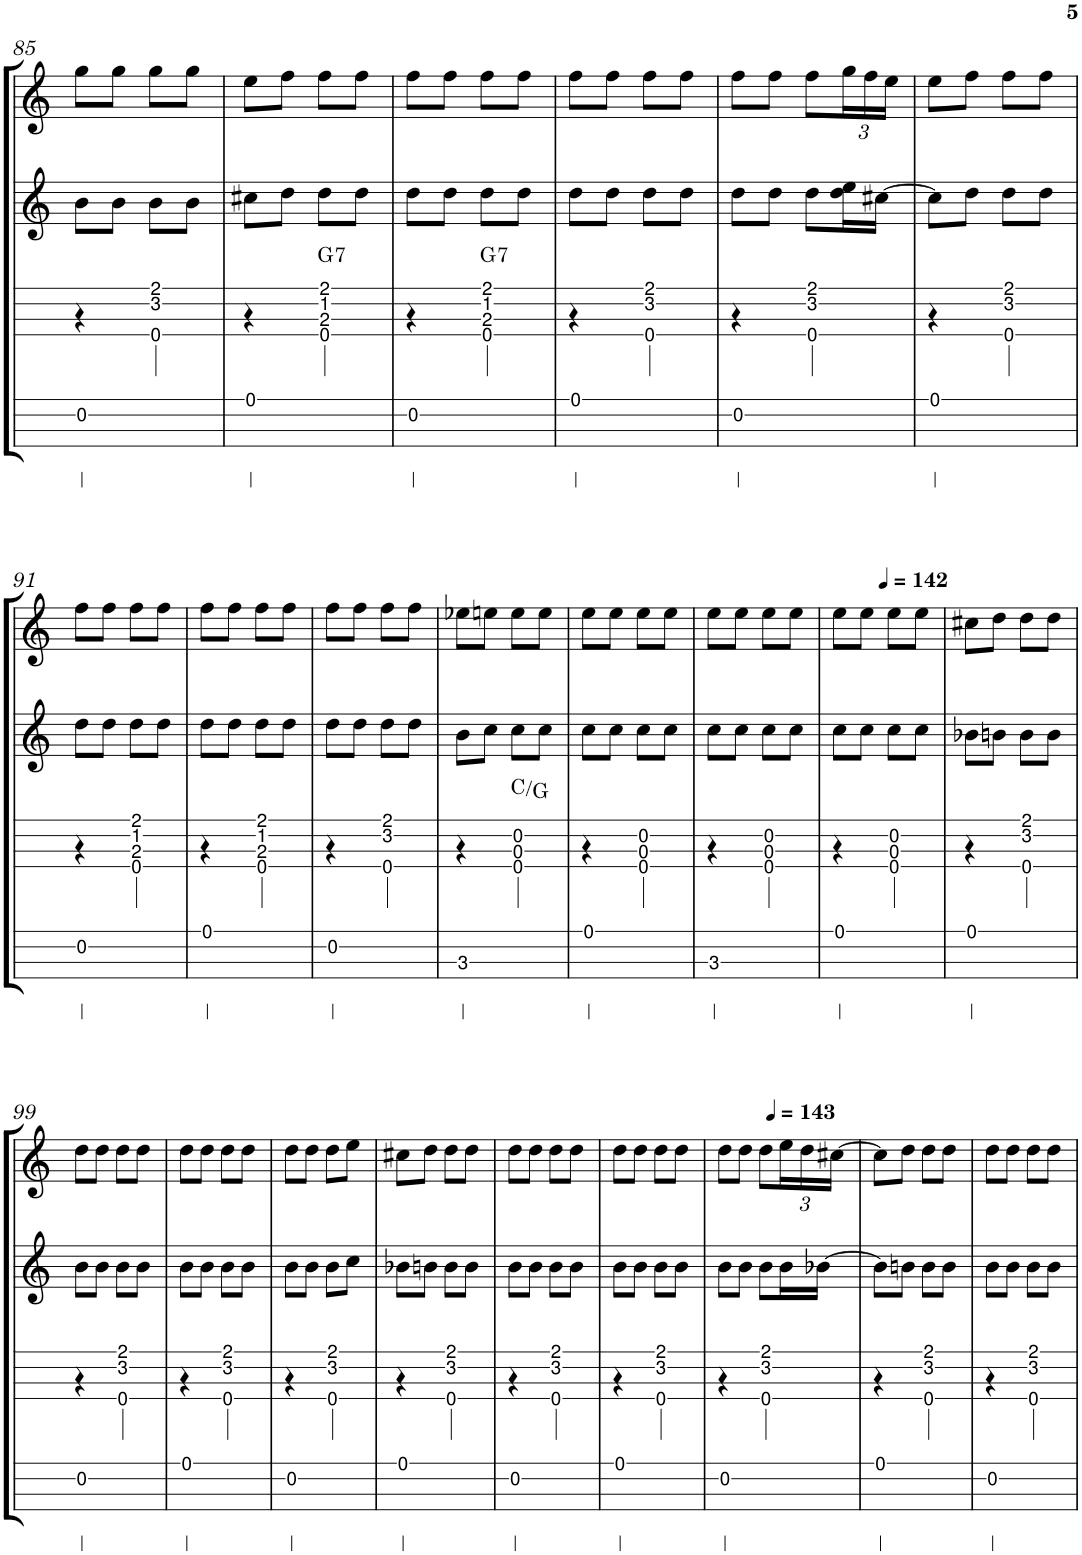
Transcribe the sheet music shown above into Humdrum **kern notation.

**kern	**kern	**harte	**kern	**kern
*part4	*part3	*part3	*part2	*part1
*staff4	*staff3	*	*staff2	*staff1
*I"Bass Guitar	*I"Ukulele	*	*I"Mandolin	*I"Mandolin
*	*	*	*I'Mdln	*I'Mdln
!!LO:PB:g=z
*	*	*	*clefG2	*clefG2
*k[]	*k[]	*	*k[]	*k[]
*M2/4	*M2/4	*	*M2/4	*M2/4
=85	=85	=85	=85	=85
2DD\	4r	.	8b\L	8gg\L
.	.	.	8b\J	8gg\J
.	4G\ 4g\ 4b\	.	8b\L	8gg\L
.	.	.	8b\J	8gg\J
=86	=86	=86	=86	=86
2GG\	4r	.	8cc#X\L	8ee\L
.	.	.	8dd\J	8ff\J
!	!	!LO:H:kt=7	!	!
.	4G\ 4d\ 4f\ 4b\	G:7	8dd\L	8ff\L
.	.	.	8dd\J	8ff\J
=87	=87	=87	=87	=87
2DD\	4r	.	8dd\L	8ff\L
.	.	.	8dd\J	8ff\J
!	!	!LO:H:kt=7	!	!
.	4G\ 4d\ 4f\ 4b\	G:7	8dd\L	8ff\L
.	.	.	8dd\J	8ff\J
=88	=88	=88	=88	=88
2GG\	4r	.	8dd\L	8ff\L
.	.	.	8dd\J	8ff\J
.	4G\ 4g\ 4b\	.	8dd\L	8ff\L
.	.	.	8dd\J	8ff\J
=89	=89	=89	=89	=89
2DD\	4r	.	8dd\L	8ff\L
.	.	.	8dd\J	8ff\J
.	4G\ 4g\ 4b\	.	8dd\L	8ff\L
*	*	*	*	*Xbrackettup
.	.	.	16dd\ 16ee\L	24gg\L
.	.	.	.	24ff\
.	.	.	[16cc#X\JJ	.
.	.	.	.	24ee\JJ
=90	=90	=90	=90	=90
2GG\	4r	.	8cc#\L]	8ee\L
.	.	.	8dd\J	8ff\J
.	4G\ 4g\ 4b\	.	8dd\L	8ff\L
.	.	.	8dd\J	8ff\J
!!LO:LB:g=z
=91	=91	=91	=91	=91
2DD\	4r	.	8dd\L	8ff\L
.	.	.	8dd\J	8ff\J
.	4G\ 4d\ 4f\ 4b\	.	8dd\L	8ff\L
.	.	.	8dd\J	8ff\J
=92	=92	=92	=92	=92
2GG\	4r	.	8dd\L	8ff\L
.	.	.	8dd\J	8ff\J
.	4G\ 4d\ 4f\ 4b\	.	8dd\L	8ff\L
.	.	.	8dd\J	8ff\J
=93	=93	=93	=93	=93
2DD\	4r	.	8dd\L	8ff\L
.	.	.	8dd\J	8ff\J
.	4G\ 4g\ 4b\	.	8dd\L	8ff\L
.	.	.	8dd\J	8ff\J
=94	=94	=94	=94	=94
2CC\	4r	.	8b\L	8ee-X\L
.	.	.	8cc\J	8een\J
.	4G\ 4c\ 4e\	C:maj/5	8cc\L	8ee\L
.	.	.	8cc\J	8ee\J
=95	=95	=95	=95	=95
2GG\	4r	.	8cc\L	8ee\L
.	.	.	8cc\J	8ee\J
.	4G\ 4c\ 4e\	.	8cc\L	8ee\L
.	.	.	8cc\J	8ee\J
=96	=96	=96	=96	=96
2CC\	4r	.	8cc\L	8ee\L
.	.	.	8cc\J	8ee\J
.	4G\ 4c\ 4e\	.	8cc\L	8ee\L
.	.	.	8cc\J	8ee\J
=97	=97	=97	=97	=97
*	*	*	*	*^
2GG\	4r	.	8cc\L	8ee\L	6ryy
.	.	.	8cc\J	8ee\J	.
.	.	.	.	.	24ryy
*	*	*	*	*MM142	*
.	.	.	.	.	6..ryy
.	4G\ 4c\ 4e\	.	8cc\L	8ee\L	.
.	.	.	8cc\J	8ee\J	.
*	*	*	*	*v	*v
=98	=98	=98	=98	=98
2GG\	4r	.	8b-X\L	8cc#X\L
.	.	.	8bn\J	8dd\J
.	4G\ 4g\ 4b\	.	8b\L	8dd\L
.	.	.	8b\J	8dd\J
!!LO:LB:g=z
=99	=99	=99	=99	=99
2DD\	4r	.	8b\L	8dd\L
.	.	.	8b\J	8dd\J
.	4G\ 4g\ 4b\	.	8b\L	8dd\L
.	.	.	8b\J	8dd\J
=100	=100	=100	=100	=100
2GG\	4r	.	8b\L	8dd\L
.	.	.	8b\J	8dd\J
.	4G\ 4g\ 4b\	.	8b\L	8dd\L
.	.	.	8b\J	8dd\J
=101	=101	=101	=101	=101
2DD\	4r	.	8b\L	8dd\L
.	.	.	8b\J	8dd\J
.	4G\ 4g\ 4b\	.	8b\L	8dd\L
.	.	.	8cc\J	8ee\J
=102	=102	=102	=102	=102
2GG\	4r	.	8b-X\L	8cc#X\L
.	.	.	8bn\J	8dd\J
.	4G\ 4g\ 4b\	.	8b\L	8dd\L
.	.	.	8b\J	8dd\J
=103	=103	=103	=103	=103
2DD\	4r	.	8b\L	8dd\L
.	.	.	8b\J	8dd\J
.	4G\ 4g\ 4b\	.	8b\L	8dd\L
.	.	.	8b\J	8dd\J
=104	=104	=104	=104	=104
2GG\	4r	.	8b\L	8dd\L
.	.	.	8b\J	8dd\J
.	4G\ 4g\ 4b\	.	8b\L	8dd\L
.	.	.	8b\J	8dd\J
=105	=105	=105	=105	=105
*	*	*	*	*^
2DD\	4r	.	8b\L	8dd\L	6..ryy
.	.	.	8b\J	8dd\J	.
.	4G\ 4g\ 4b\	.	8b\L	8dd\L	.
*	*	*	*	*MM143	*
.	.	.	.	.	6ryy
.	.	.	16b\L	24ee\L	.
.	.	.	.	24dd\	.
.	.	.	[16b-X\JJ	.	.
.	.	.	.	[24cc#X\JJ	24ryy
*	*	*	*	*v	*v
=106	=106	=106	=106	=106
2GG\	4r	.	8b-\L]	8cc#\L]
.	.	.	8bn\J	8dd\J
.	4G\ 4g\ 4b\	.	8b\L	8dd\L
.	.	.	8b\J	8dd\J
=107	=107	=107	=107	=107
2DD\	4r	.	8b\L	8dd\L
.	.	.	8b\J	8dd\J
.	4G\ 4g\ 4b\	.	8b\L	8dd\L
.	.	.	8b\J	8dd\J
=	=	=	=	=
*-	*-	*-	*-	*-
